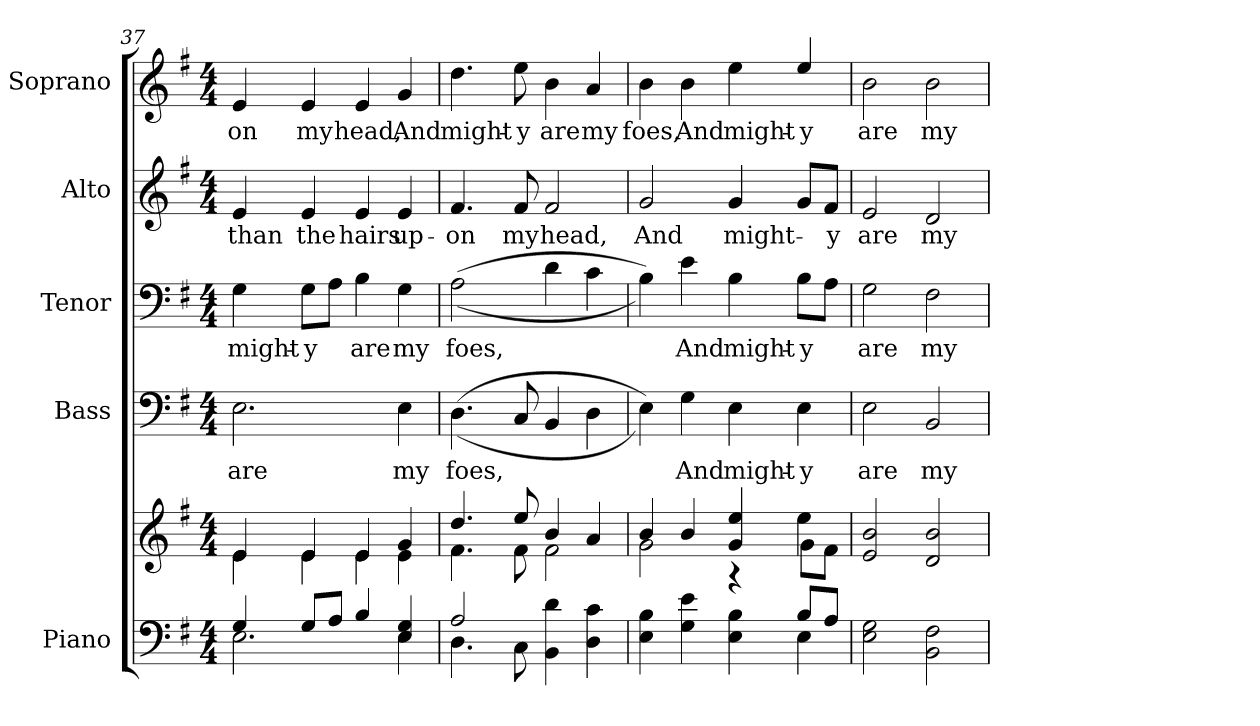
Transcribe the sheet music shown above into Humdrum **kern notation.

**kern	**kern	**kern	**text	**kern	**text	**kern	**text	**kern	**text
*part5	*part5	*part4	*part4	*part3	*part3	*part2	*part2	*part1	*part1
*staff6	*staff5	*staff4	*staff4	*staff3	*staff3	*staff2	*staff2	*staff1	*staff1
*I"Piano	*	*I"Bass	*	*I"Tenor	*	*I"Alto	*	*I"Soprano	*
*I'Pno.	*	*I'B.	*	*I'T.	*	*I'A.	*	*I'S.	*
*clefF4	*clefG2	*clefF4	*	*clefF4	*	*clefG2	*	*clefG2	*
*k[f#]	*k[f#]	*k[f#]	*	*k[f#]	*	*k[f#]	*	*k[f#]	*
*G:	*G:	*G:	*	*G:	*	*G:	*	*G:	*
*M4/4	*M4/4	*M4/4	*	*M4/4	*	*M4/4	*	*M4/4	*
=37	=37	=37	=37	=37	=37	=37	=37	=37	=37
*^	*^	*	*	*	*	*	*	*	*
!	!	!	!	!	!LO:LY:b:color=#000000	!	!	!	!	!	!
!	!	!	!	!	!	!	!LO:LY:b:color=#000000	!	!	!	!
!	!	!	!	!	!	!	!	!	!LO:LY:b:color=#000000	!	!
!	!	!	!	!	!	!	!	!	!	!	!LO:LY:b:color=#000000
4Gi/	2.Ei\	4ei/	4ei\	2.Ei\	are	4Gi\	might-	4ei/	than	4ei/	-on
!	!	!	!	!	!	!	!LO:LY:b:color=#000000	!	!	!	!
!	!	!	!	!	!	!	!	!	!LO:LY:b:color=#000000	!	!
!	!	!	!	!	!	!	!	!	!	!	!LO:LY:b:color=#000000
8Gi/L	.	4ei/	4ei\	.	.	8Gi\L	-y	4ei/	the	4ei/	my
8Ai/J	.	.	.	.	.	8Ai\J	.	.	.	.	.
!	!	!	!	!	!	!	!LO:LY:b:color=#000000	!	!	!	!
!	!	!	!	!	!	!	!	!	!LO:LY:b:color=#000000	!	!
!	!	!	!	!	!	!	!	!	!	!	!LO:LY:b:color=#000000
4Bi/	.	4ei/	4ei\	.	.	4Bi\	are	4ei/	hairs	4ei/	head,
!	!	!	!	!	!LO:LY:b:color=#000000	!	!	!	!	!	!
!	!	!	!	!	!	!	!LO:LY:b:color=#000000	!	!	!	!
!	!	!	!	!	!	!	!	!	!LO:LY:b:color=#000000	!	!
!	!	!	!	!	!	!	!	!	!	!	!LO:LY:b:color=#000000
4Ei/ 4Gi	4Ei\	4gi/	4ei\	4Ei\	my	4Gi\	my	4ei/	up-	4gi/	And
!!LO:PB:g=z
=38	=38	=38	=38	=38	=38	=38	=38	=38	=38	=38	=38
!	!	!	!	!	!LO:LY:b:color=#000000	!	!	!	!	!	!
!	!	!	!	!	!	!	!LO:LY:b:color=#000000	!	!	!	!
!	!	!	!	!	!	!	!	!	!LO:LY:b:color=#000000	!	!
!	!	!	!	!	!	!	!	!	!	!	!LO:LY:b:color=#000000
2Ai/	4.Di\	4.ddi/	4.f#i\	((4.Di\	foes,	((2Ai\	foes,	4.f#i/	-on	4.ddi\	might-
!	!	!	!	!	!	!	!	!	!LO:LY:b:color=#000000	!	!
!	!	!	!	!	!	!	!	!	!	!	!LO:LY:b:color=#000000
.	8Ci\	8eei/	8f#i\	8Ci/	.	.	.	8f#i/	my	8eei\	-y
!	!	!	!	!	!	!	!	!	!LO:LY:b:color=#000000	!	!
!	!	!	!	!	!	!	!	!	!	!	!LO:LY:b:color=#000000
4BBi\ 4di	2ryy	4bi/	2f#i\	4BBi/	.	4di\	.	2f#i/	head,	4bi\	are
!	!	!	!	!	!	!	!	!	!	!	!LO:LY:b:color=#000000
4Di\ 4ci	.	4ai/	.	4Di\	.	4ci\	.	.	.	4ai/	my
=39	=39	=39	=39	=39	=39	=39	=39	=39	=39	=39	=39
!	!	!	!	!	!	!	!	!	!LO:LY:b:color=#000000	!	!
!	!	!	!	!	!	!	!	!	!	!	!LO:LY:b:color=#000000
4Ei\ 4Bi	2ryy	4bi/	2gi\	4Ei\))	.	4Bi\))	.	2gi/	And	4bi\	foes,
!	!	!	!	!	!LO:LY:b:color=#000000	!	!	!	!	!	!
!	!	!	!	!	!	!	!LO:LY:b:color=#000000	!	!	!	!
!	!	!	!	!	!	!	!	!	!	!	!LO:LY:b:color=#000000
4Gi\ 4ei	.	4bi/	.	4Gi\	And	4ei\	And	.	.	4bi\	And
!	!	!	!	!	!LO:LY:b:color=#000000	!	!	!	!	!	!
!	!	!	!	!	!	!	!LO:LY:b:color=#000000	!	!	!	!
!	!	!	!	!	!	!	!	!	!LO:LY:b:color=#000000	!	!
!	!	!	!	!	!	!	!	!	!	!	!LO:LY:b:color=#000000
4Ei\ 4Bi	4ryy	4gi/ 4eei	4r	4Ei\	might-	4Bi\	might-	4gi/	might-	4eei\	might-
!	!	!	!	!	!LO:LY:b:color=#000000	!	!	!	!	!	!
!	!	!	!	!	!	!	!LO:LY:b:color=#000000	!	!	!	!
!	!	!	!	!	!	!	!	!	!	!	!LO:LY:b:color=#000000
8Bi/L	4Ei\	4eei\	8gi\L	4Ei\	-y	8Bi\L	-y	8gi/L	.	4eei/	-y
!	!	!	!	!	!	!	!	!	!LO:LY:b:color=#000000	!	!
8Ai/J	.	.	8f#i\J	.	.	8Ai\J	.	8f#i/J	-y	.	.
*v	*v	*	*	*	*	*	*	*	*	*	*
*	*v	*v	*	*	*	*	*	*	*	*
=40	=40	=40	=40	=40	=40	=40	=40	=40	=40
*	*^	*	*	*	*	*	*	*	*
!	!	!	!	!LO:LY:b:color=#000000	!	!	!	!	!	!
*	*v	*v	*	*	*	*	*	*	*	*
*	*^	*	*	*	*	*	*	*	*
!	!	!	!	!	!	!LO:LY:b:color=#000000	!	!	!	!
*	*v	*v	*	*	*	*	*	*	*	*
*	*^	*	*	*	*	*	*	*	*
!	!	!	!	!	!	!	!	!LO:LY:b:color=#000000	!	!
*	*v	*v	*	*	*	*	*	*	*	*
*	*^	*	*	*	*	*	*	*	*
!	!	!	!	!	!	!	!	!	!	!LO:LY:b:color=#000000
*	*v	*v	*	*	*	*	*	*	*	*
2Ei\ 2Gi	2ei/ 2bi	2Ei\	are	2Gi\	are	2ei/	are	2bi\	are
!	!	!	!LO:LY:b:color=#000000	!	!	!	!	!	!
!	!	!	!	!	!LO:LY:b:color=#000000	!	!	!	!
!	!	!	!	!	!	!	!LO:LY:b:color=#000000	!	!
!	!	!	!	!	!	!	!	!	!LO:LY:b:color=#000000
2BBi\ 2F#i	2di/ 2bi	2BBi/	my	2F#i\	my	2di/	my	2bi\	my
=	=	=	=	=	=	=	=	=	=
*-	*-	*-	*-	*-	*-	*-	*-	*-	*-
